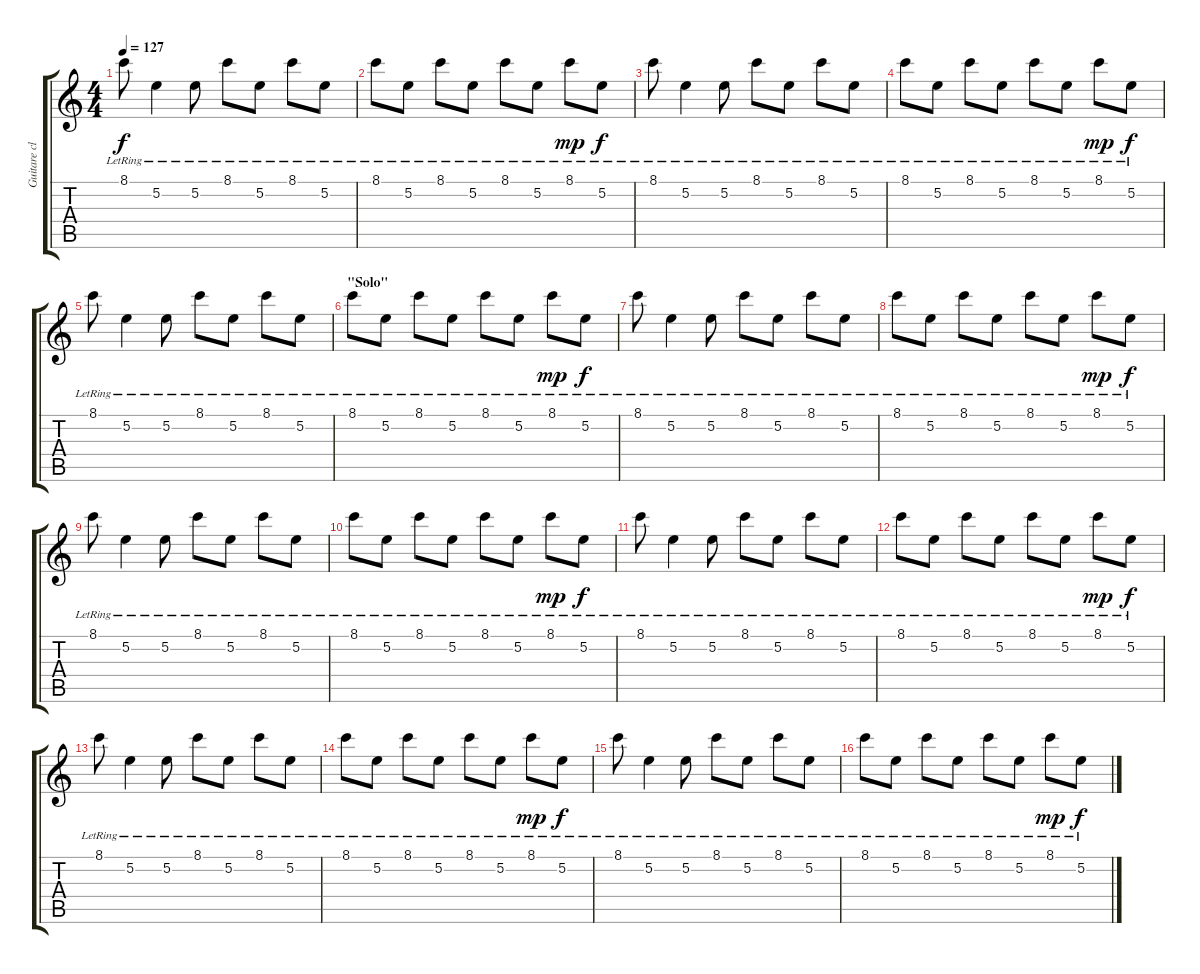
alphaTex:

\track ("Guitare clean" "Guitare cl") {instrument electricguitarjazz}
\staff {score tabs}
\tuning (E4 B3 G3 D3 A2 E2) {hide}
\ts (4 4)
\tempo 127
\clef g2
\ks c
8.1{lr}.8{dy f} 5.2{lr}.4 5.2{lr}.8 8.1{lr}.8 5.2{lr}.8 8.1{lr}.8 5.2{lr}.8 |
8.1{lr}.8 5.2{lr}.8 8.1{lr}.8 5.2{lr}.8 8.1{lr}.8 5.2{lr}.8 8.1{lr}.8{dy mp} 5.2{lr}.8{dy f} |
8.1{lr}.8 5.2{lr}.4 5.2{lr}.8 8.1{lr}.8 5.2{lr}.8 8.1{lr}.8 5.2{lr}.8 |
8.1{lr}.8 5.2{lr}.8 8.1{lr}.8 5.2{lr}.8 8.1{lr}.8 5.2{lr}.8 8.1{lr}.8{dy mp} 5.2{lr}.8{dy f} |
8.1{lr}.8 5.2{lr}.4 5.2{lr}.8 8.1{lr}.8 5.2{lr}.8 8.1{lr}.8 5.2{lr}.8 |
\section ("" "\"Solo\"")
8.1{lr}.8 5.2{lr}.8 8.1{lr}.8 5.2{lr}.8 8.1{lr}.8 5.2{lr}.8 8.1{lr}.8{dy mp} 5.2{lr}.8{dy f} |
8.1{lr}.8 5.2{lr}.4 5.2{lr}.8 8.1{lr}.8 5.2{lr}.8 8.1{lr}.8 5.2{lr}.8 |
8.1{lr}.8 5.2{lr}.8 8.1{lr}.8 5.2{lr}.8 8.1{lr}.8 5.2{lr}.8 8.1{lr}.8{dy mp} 5.2{lr}.8{dy f} |
8.1{lr}.8 5.2{lr}.4 5.2{lr}.8 8.1{lr}.8 5.2{lr}.8 8.1{lr}.8 5.2{lr}.8 |
8.1{lr}.8 5.2{lr}.8 8.1{lr}.8 5.2{lr}.8 8.1{lr}.8 5.2{lr}.8 8.1{lr}.8{dy mp} 5.2{lr}.8{dy f} |
8.1{lr}.8 5.2{lr}.4 5.2{lr}.8 8.1{lr}.8 5.2{lr}.8 8.1{lr}.8 5.2{lr}.8 |
8.1{lr}.8 5.2{lr}.8 8.1{lr}.8 5.2{lr}.8 8.1{lr}.8 5.2{lr}.8 8.1{lr}.8{dy mp} 5.2{lr}.8{dy f} |
8.1{lr}.8 5.2{lr}.4 5.2{lr}.8 8.1{lr}.8 5.2{lr}.8 8.1{lr}.8 5.2{lr}.8 |
8.1{lr}.8 5.2{lr}.8 8.1{lr}.8 5.2{lr}.8 8.1{lr}.8 5.2{lr}.8 8.1{lr}.8{dy mp} 5.2{lr}.8{dy f} |
8.1{lr}.8 5.2{lr}.4 5.2{lr}.8 8.1{lr}.8 5.2{lr}.8 8.1{lr}.8 5.2{lr}.8 |
8.1{lr}.8 5.2{lr}.8 8.1{lr}.8 5.2{lr}.8 8.1{lr}.8 5.2{lr}.8 8.1{lr}.8{dy mp} 5.2{lr}.8{dy f}
